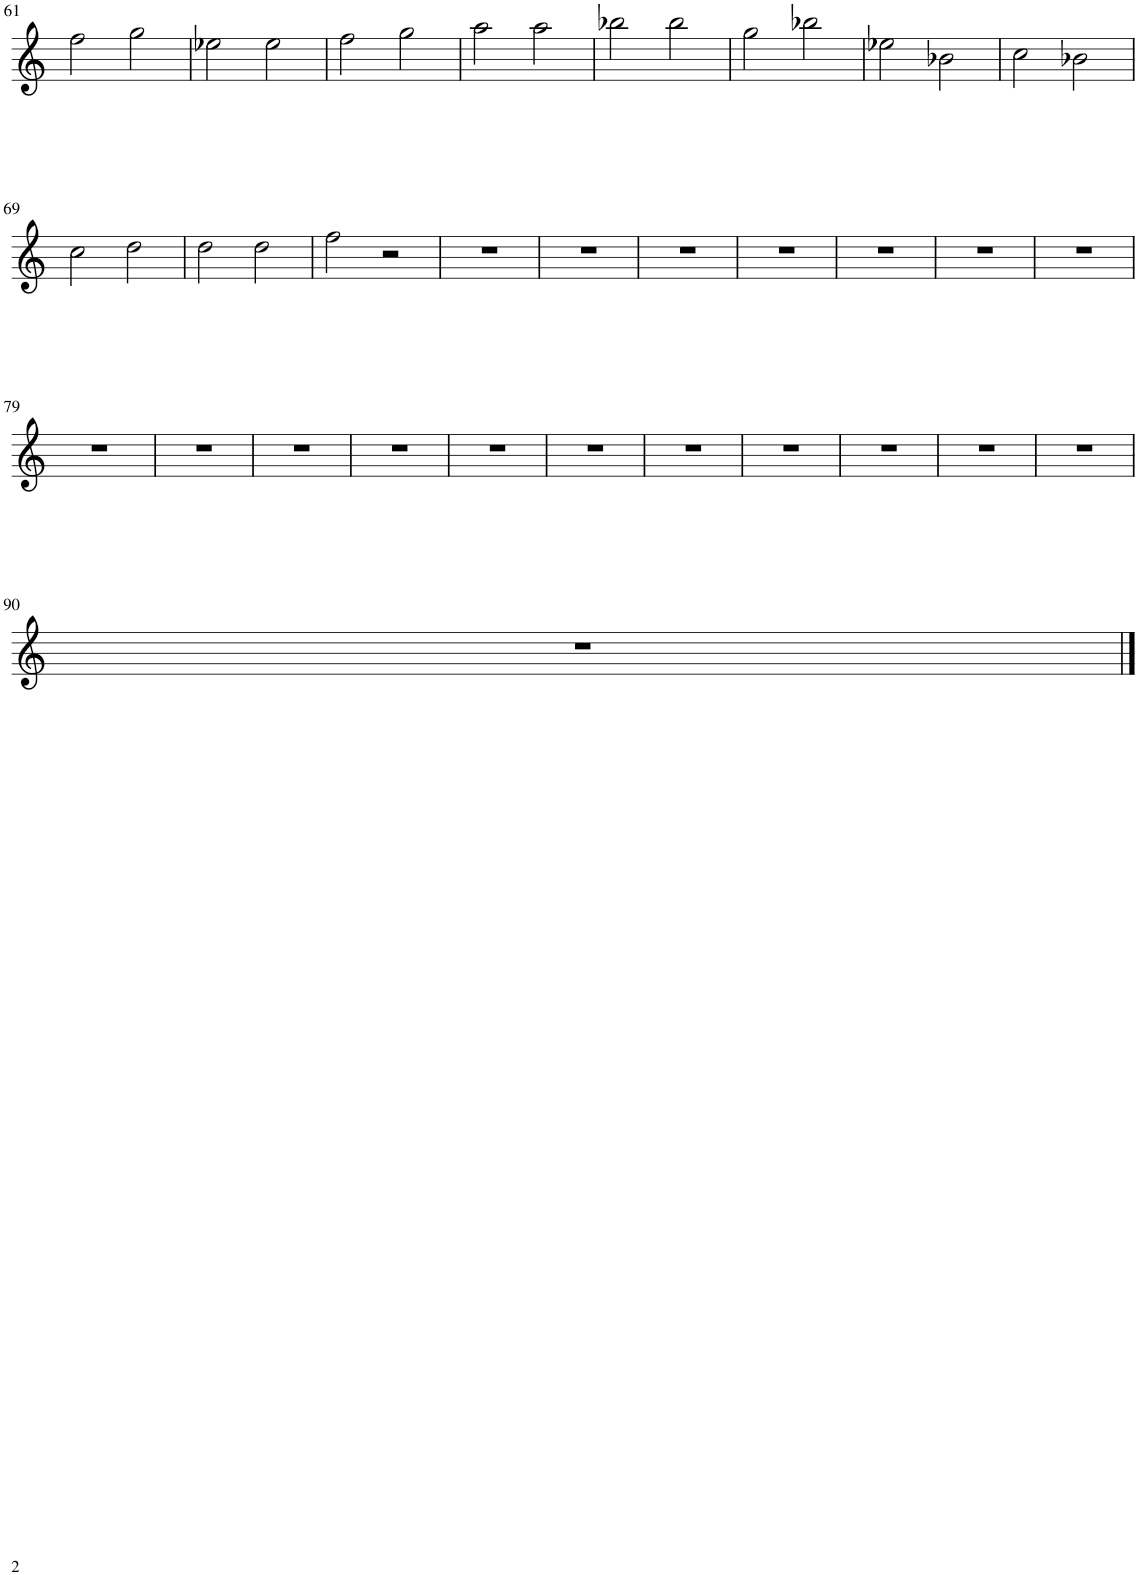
**kern
*part1
*staff1
*I"Piano
*I'Pno.
!!LO:PB:g=z
*clefG2
*k[]
*M4/4
=61
2ff\
2gg\
=62
2ee-X\
2ee-\
=63
2ff\
2gg\
=64
2aa\
2aa\
=65
2bb-X\
2bb-\
=66
2gg\
2bb-X\
=67
2ee-X\
2b-X\
=68
2cc\
2b-X\
!!LO:LB:g=z
=69
2cc\
2dd\
=70
2dd\
2dd\
=71
2ff\
2r
=72
1r
=73
1r
=74
1r
=75
1r
=76
1r
=77
1r
=78
1r
!!LO:LB:g=z
=79
1r
=80
1r
=81
1r
=82
1r
=83
1r
=84
1r
=85
1r
=86
1r
=87
1r
=88
1r
=89
1r
!!LO:LB:g=z
=90
1r
==
*-
